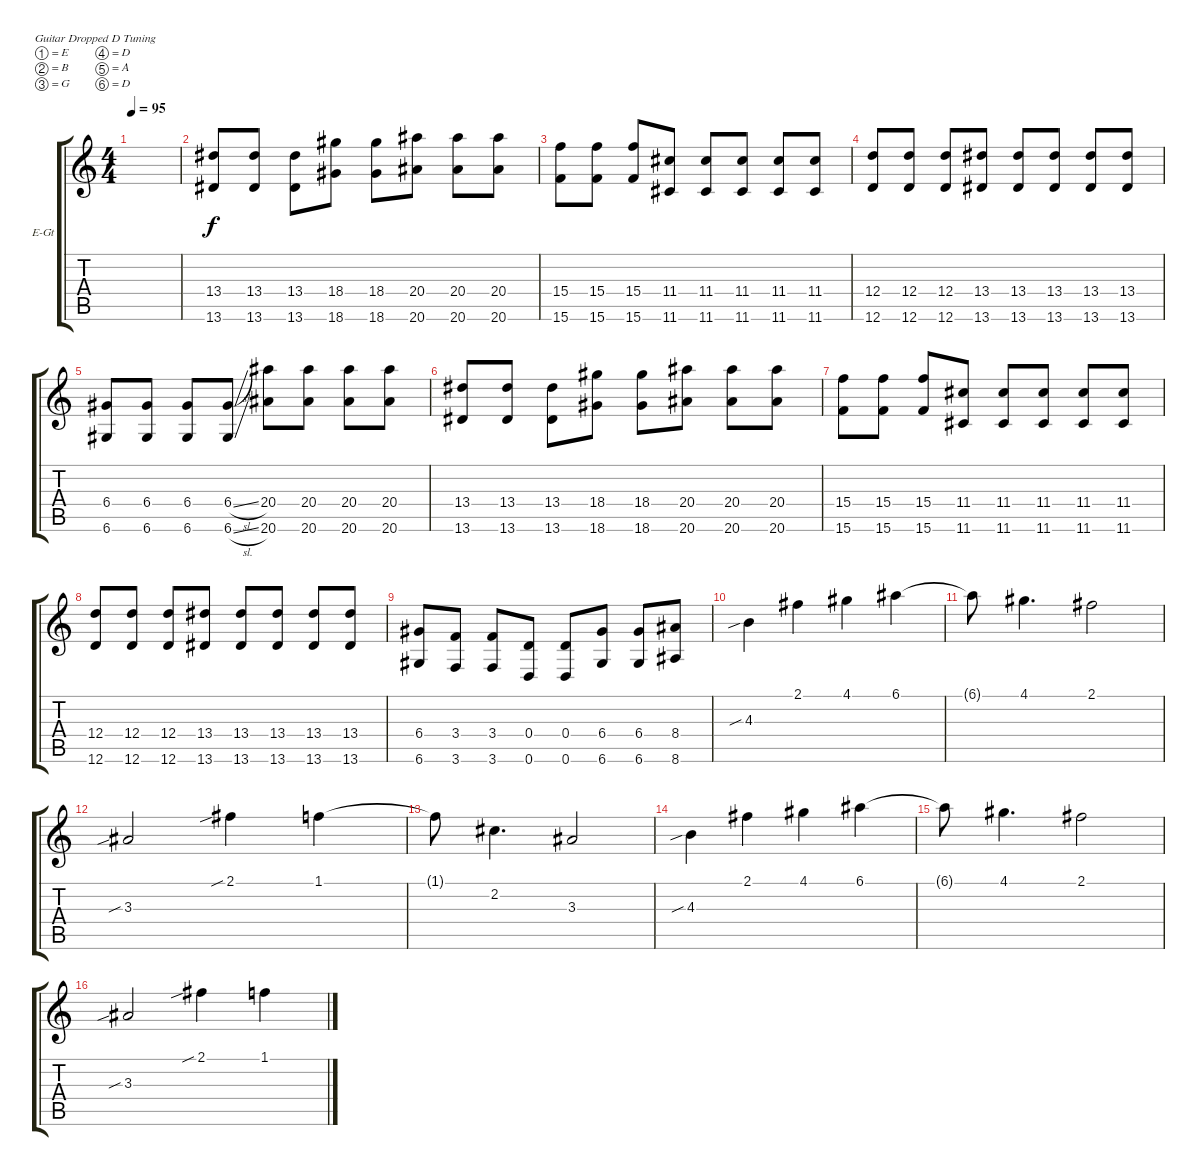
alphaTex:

\defaultSystemsLayout 4
\bracketExtendMode groupsimilarinstruments
\firstSystemTrackNameOrientation horizontal
\otherSystemsTrackNameOrientation horizontal
\track ("Electric Guitar" "E-Gt") {instrument distortionguitar}
\staff {score tabs}
\tuning (E4 B3 G3 D3 A2 D2)
\ts (4 4)
\tempo 95
\clef g2
\ks c
|
(13.6 13.4).8 (13.6 13.4).8 (13.6 13.4).8 (18.4 18.6).8 (18.4 18.6).8 (20.4 20.6).8 (20.6 20.4).8 (20.6 20.4).8 |
(15.4 15.6).8 (15.4 15.6).8 (15.4 15.6).8 (11.6 11.4).8 (11.6 11.4).8 (11.6 11.4).8 (11.6 11.4).8 (11.6 11.4).8 |
(12.6 12.4).8 (12.6 12.4).8 (12.6 12.4).8 (13.6 13.4).8 (13.6 13.4).8 (13.6 13.4).8 (13.6 13.4).8 (13.6 13.4).8 |
(6.6 6.4).8 (6.6 6.4).8 (6.6 6.4).8 (6.6{sl} 6.4{sl}).8 (20.6 20.4).8 (20.6 20.4).8 (20.6 20.4).8 (20.6 20.4).8 |
(13.6 13.4).8 (13.6 13.4).8 (13.6 13.4).8 (18.4 18.6).8 (18.4 18.6).8 (20.4 20.6).8 (20.6 20.4).8 (20.6 20.4).8 |
(15.4 15.6).8 (15.4 15.6).8 (15.4 15.6).8 (11.6 11.4).8 (11.6 11.4).8 (11.6 11.4).8 (11.6 11.4).8 (11.6 11.4).8 |
(12.6 12.4).8 (12.6 12.4).8 (12.6 12.4).8 (13.6 13.4).8 (13.6 13.4).8 (13.6 13.4).8 (13.6 13.4).8 (13.6 13.4).8 |
(6.6 6.4).8 (3.6 3.4).8 (3.6 3.4).8 (0.6 0.4).8 (0.6 0.4).8 (6.6 6.4).8 (6.6 6.4).8 (8.6 8.4).8 |
4.3{sib}.4 2.1.4 4.1.4 6.1.4 |
6.1{t}.8 4.1.4{d} 2.1.2 |
3.3{sib}.2 2.1{sib}.4 1.1.4 |
1.1{t}.8 2.2.4{d} 3.3.2 |
4.3{sib}.4 2.1.4 4.1.4 6.1.4 |
6.1{t}.8 4.1.4{d} 2.1.2 |
3.3{sib}.2 2.1{sib}.4 1.1.4
